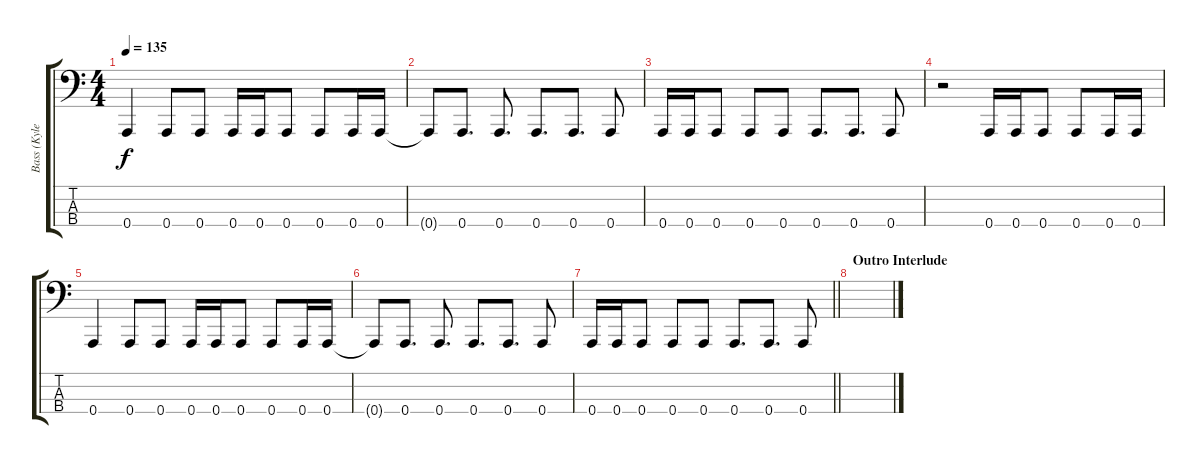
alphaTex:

\track ("Bass (Kyle Erich)" "Bass (Kyle") {instrument electricbasspick}
\staff {score tabs}
\tuning (D2 A1 E1 A0) {hide}
\ts (4 4)
\tempo 135
\clef f4
\ks c
0.4.4{dy f} 0.4.8 0.4.8 0.4.16 0.4.16 0.4.8 0.4.8 0.4.16 0.4.16 |
0.4{t}.8 0.4.8{d} 0.4.8{d} 0.4.8{d} 0.4.8{d} 0.4.8 |
0.4.16 0.4.16 0.4.8 0.4.8 0.4.8 0.4.8{d} 0.4.8{d} 0.4.8 |
r.2 0.4.16 0.4.16 0.4.8 0.4.8 0.4.16 0.4.16 |
0.4.4 0.4.8 0.4.8 0.4.16 0.4.16 0.4.8 0.4.8 0.4.16 0.4.16 |
0.4{t}.8 0.4.8{d} 0.4.8{d} 0.4.8{d} 0.4.8{d} 0.4.8 |
\barLineRight lightlight
0.4.16 0.4.16 0.4.8 0.4.8 0.4.8 0.4.8{d} 0.4.8{d} 0.4.8 |
\section ("" "Outro Interlude")
